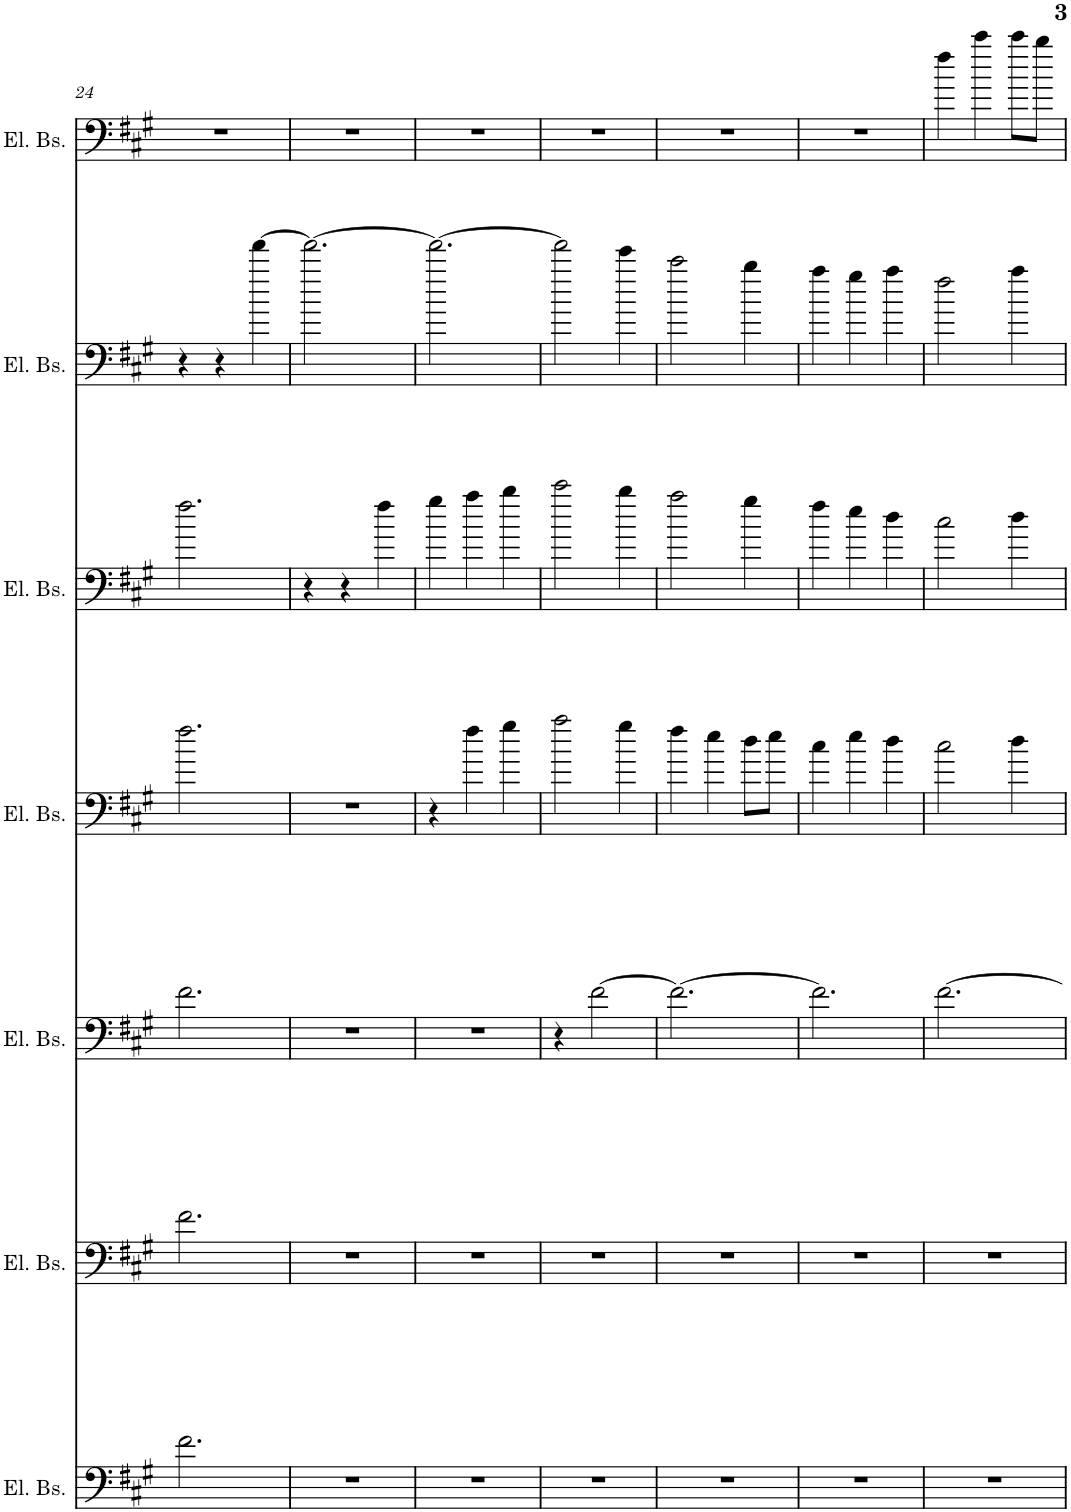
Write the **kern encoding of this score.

**kern	**kern	**kern	**kern	**kern	**kern	**kern
*part7	*part6	*part5	*part4	*part3	*part2	*part1
*staff7	*staff6	*staff5	*staff4	*staff3	*staff2	*staff1
*I"5-snarige elektrische bas	*I"5-snarige elektrische bas	*I"5-snarige elektrische bas	*I"6-snarige elektrische bas	*I"6-snarige elektrische bas	*I"6-snarige elektrische bas	*I"6-snarige elektrische bas
*I'El. Bs.	*I'El. Bs.	*I'El. Bs.	*I'El. Bs.	*I'El. Bs.	*I'El. Bs.	*I'El. Bs.
!!LO:PB:g=z
*clefF4	*clefF4	*clefF4	*clefF4	*clefF4	*clefF4	*clefF4
*Trd7c12	*Trd7c12	*Trd7c12	*Trd7c12	*Trd7c12	*Trd7c12	*Trd7c12
*k[f#c#g#]	*k[f#c#g#]	*k[f#c#g#]	*k[f#c#g#]	*k[f#c#g#]	*k[f#c#g#]	*k[f#c#g#]
*M3/4	*M3/4	*M3/4	*M3/4	*M3/4	*M3/4	*M3/4
=24	=24	=24	=24	=24	=24	=24
2.f#\	2.f#\	2.f#\	2.ff#\	2.ff#\	4r	2.r
.	.	.	.	.	4r	.
.	.	.	.	.	[4fff#\	.
=25	=25	=25	=25	=25	=25	=25
2.r	2.r	2.r	2.r	4r	2.fff#\_	2.r
.	.	.	.	4r	.	.
.	.	.	.	4ff#\	.	.
=26	=26	=26	=26	=26	=26	=26
2.r	2.r	2.r	4r	4gg#\	2.fff#\_	2.r
.	.	.	4ff#\	4aa\	.	.
.	.	.	4gg#\	4bb\	.	.
=27	=27	=27	=27	=27	=27	=27
2.r	2.r	4r	2aa\	2ccc#\	2fff#\]	2.r
.	.	[2f#\	.	.	.	.
.	.	.	4gg#\	4bb\	4eee\	.
=28	=28	=28	=28	=28	=28	=28
2.r	2.r	2.f#\_	4ff#\	2aa\	2ccc#\	2.r
.	.	.	4ee\	.	.	.
.	.	.	8dd\L	4gg#\	4bb\	.
.	.	.	8ee\J	.	.	.
=29	=29	=29	=29	=29	=29	=29
2.r	2.r	2.f#\]	4cc#\	4ff#\	4aa\	2.r
.	.	.	4ee\	4ee\	4gg#\	.
.	.	.	4dd\	4dd\	4aa\	.
=30	=30	=30	=30	=30	=30	=30
2.r	2.r	[2.f#\	2cc#\	2cc#\	2ff#\	4ff#\
.	.	.	.	.	.	4ccc#\
.	.	.	4dd\	4dd\	4aa\	8ccc#\L
.	.	.	.	.	.	8bb\J
=	=	=	=	=	=	=
*-	*-	*-	*-	*-	*-	*-
